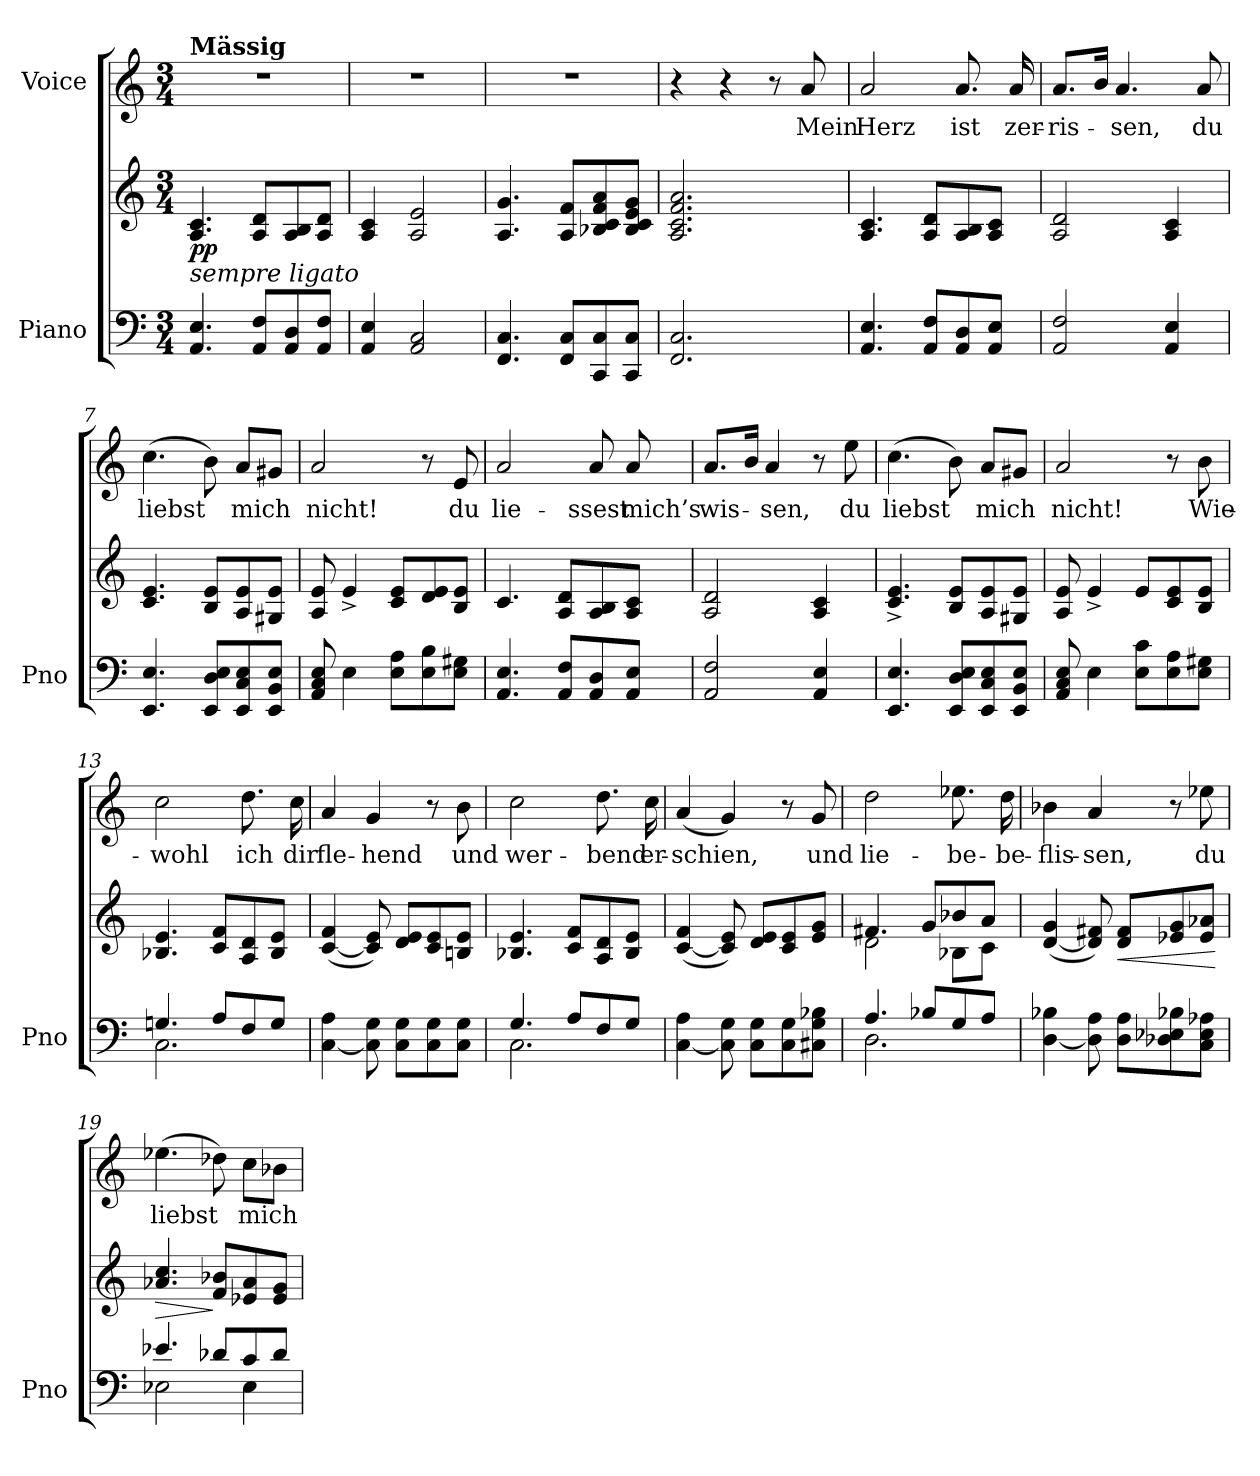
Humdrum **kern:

**kern	**kern	**dynam	**kern	**text
*part2	*part2	*part2	*part1	*part1
*staff3	*staff2	*staff2/3	*staff1	*staff1
*I"Piano	*	*	*I"Voice	*
*I'Pno	*	*	*	*
*clefF4	*clefG2	*	*clefG2	*
*k[]	*k[]	*	*k[]	*
*M3/4	*M3/4	*	*M3/4	*
=1	=1	=1	=1	=1
!	!	!	!LO:TX:a:B:t=Mässig	!
!	!LO:TX:b:i:t=sempre ligato	!	!	!
!	!	!LO:DY:b	!	!
4.AA/ 4.E/	4.A/ 4.c/	pp	2.r	.
8AA/ 8F/L	8A/ 8d/L	.	.	.
8AA/ 8D/	8A/ 8B/	.	.	.
8AA/ 8F/J	8A/ 8d/J	.	.	.
=2	=2	=2	=2	=2
4AA/ 4E/	4A/ 4c/	.	2.r	.
2AA/ 2C/	2A/ 2e/	.	.	.
=3	=3	=3	=3	=3
4.FF/ 4.C/	4.A/ 4.g/	.	2.r	.
8FF/ 8C/L	8A/ 8f/L	.	.	.
8CC/ 8C/	8B-X/ 8c/ 8f/ 8a/	.	.	.
8CC/ 8C/J	8B-/ 8c/ 8e/ 8g/J	.	.	.
=4	=4	=4	=4	=4
2.FF/ 2.C/	2.A/ 2.c/ 2.f/ 2.a/	.	4r	.
.	.	.	4r	.
.	.	.	8r	.
!	!	!	!	!LO:LY:b
.	.	.	8a/	Mein
=5	=5	=5	=5	=5
!	!	!	!	!LO:LY:b
4.AA/ 4.E/	4.A/ 4.c/	.	2a/	Herz
8AA/ 8F/L	8A/ 8d/L	.	.	.
!	!	!	!	!LO:LY:b
8AA/ 8D/	8A/ 8B/	.	8.a/	ist
8AA/ 8E/J	8A/ 8c/J	.	.	.
!	!	!	!	!LO:LY:b
.	.	.	16a/	zer-
=6	=6	=6	=6	=6
!	!	!	!	!LO:LY:b
2AA/ 2F/	2A/ 2d/	.	8.a/L	-ris-
.	.	.	16b/Jk	.
!	!	!	!	!LO:LY:b
.	.	.	4.a/	-sen,
4AA/ 4E/	4A/ 4c/	.	.	.
!	!	!	!	!LO:LY:b
.	.	.	8a/	du
=7	=7	=7	=7	=7
!	!	!	!	!LO:LY:b
4.EE/ 4.E/	4.c/ 4.e/	.	(4.cc\	liebst
8EE/ 8D/ 8E/L	8B/ 8e/L	.	8b\)	.
!	!	!	!	!LO:LY:b
8EE/ 8C/ 8E/	8A/ 8e/	.	8a/L	mich
8EE/ 8BB/ 8E/J	8G#X/ 8e/J	.	8g#X/J	.
!!LO:LB:g=z
=8	=8	=8	=8	=8
!	!	!	!	!LO:LY:b
8AA/ 8C/ 8E/	8A/ 8e/	.	2a/	nicht!
4E\	4e^/	.	.	.
8E\ 8A\L	8c/ 8e/L	.	.	.
8E\ 8B\	8d/ 8e/	.	8r	.
!	!	!	!	!LO:LY:b
8E\ 8G#X\J	8B/ 8e/J	.	8e/	du
=9	=9	=9	=9	=9
!	!	!	!	!LO:LY:b
4.AA/ 4.E/	4.c/	.	2a/	lie--
8AA/ 8F/L	8A/ 8d/L	.	.	.
!	!	!	!	!LO:LY:b
8AA/ 8D/	8A/ 8B/	.	8a/	-ssest
!	!	!	!	!LO:LY:b
8AA/ 8E/J	8A/ 8c/J	.	8a/	mich’s
=10	=10	=10	=10	=10
!	!	!	!	!LO:LY:b
2AA/ 2F/	2A/ 2d/	.	8.a/L	wis-
.	.	.	16b/Jk	.
!	!	!	!	!LO:LY:b
.	.	.	4a/	-sen,
4AA/ 4E/	4A/ 4c/	.	8r	.
!	!	!	!	!LO:LY:b
.	.	.	8ee\	du
=11	=11	=11	=11	=11
!	!	!	!	!LO:LY:b
4.EE/ 4.E/	4.c/^ 4.e/^	.	(4.cc\	liebst
8EE/ 8D/ 8E/L	8B/ 8e/L	.	8b\)	.
!	!	!	!	!LO:LY:b
8EE/ 8C/ 8E/	8A/ 8e/	.	8a/L	mich
8EE/ 8BB/ 8E/J	8G#X/ 8e/J	.	8g#X/J	.
=12	=12	=12	=12	=12
!	!	!	!	!LO:LY:b
8AA/ 8C/ 8E/	8A/ 8e/	.	2a/	nicht!
4E\	4e^/	.	.	.
8E\ 8c\L	8e/L	.	.	.
8E\ 8A\	8c/ 8e/	.	8r	.
!	!	!	!	!LO:LY:b
8E\ 8G#X\J	8B/ 8e/J	.	8b\	Wie-
=13	=13	=13	=13	=13
*^	*	*	*	*
!	!	!	!	!	!LO:LY:b
4.Gn/	2.C\	4.B-X/ 4.e/	.	2cc\	-wohl
8A/L	.	8c/ 8f/L	.	.	.
!	!	!	!	!	!LO:LY:b
8F/	.	8A/ 8d/	.	8.dd\	ich
8G/J	.	8B-/ 8e/J	.	.	.
!	!	!	!	!	!LO:LY:b
.	.	.	.	16cc\	dir
*v	*v	*	*	*	*
=14	=14	=14	=14	=14
!	!	!	!	!LO:LY:b
[4C\ 4A\	([4c/ 4f/	.	4a/	fle-
!	!	!	!	!LO:LY:b
8C\] 8G\	8c/] 8e/)	.	4g/	-hend
8C\ 8G\L	8d/ 8e/L	.	.	.
8C\ 8G\	8c/ 8e/	.	8r	.
!	!	!	!	!LO:LY:b
8C\ 8G\J	8Bn/ 8e/J	.	8b\	und
!!LO:LB:g=z
=15	=15	=15	=15	=15
*^	*	*	*	*
!	!	!	!	!	!LO:LY:b
4.G/	2.C\	4.B-X/ 4.e/	.	2cc\	wer-
8A/L	.	8c/ 8f/L	.	.	.
!	!	!	!	!	!LO:LY:b
8F/	.	8A/ 8d/	.	8.dd\	-bend
8G/J	.	8B-/ 8e/J	.	.	.
!	!	!	!	!	!LO:LY:b
.	.	.	.	16cc\	er-
*v	*v	*	*	*	*
=16	=16	=16	=16	=16
!	!	!	!	!LO:LY:b
[4C\ 4A\	([4c/ 4f/	.	(4a/	-schien,
8C\] 8G\	8c/] 8e/)	.	4g/)	.
8C\ 8G\L	8d/ 8e/L	.	.	.
8C\ 8G\	8c/ 8e/	.	8r	.
!	!	!	!	!LO:LY:b
8C#X\ 8G\ 8B-X\J	8e/ 8g/J	.	8g/	und
=17	=17	=17	=17	=17
*^	*^	*	*	*
!	!	!	!	!	!	!LO:LY:b
4.A/	2.D\	4.f#X/	2d\	.	2dd\	lie-
8B-X/L	.	8g/L	.	.	.	.
!	!	!	!	!	!	!LO:LY:b
8G/	.	8b-X/	8B-X\L	.	8.ee-X\	-be-
8A/J	.	8a/J	8c\J	.	.	.
!	!	!	!	!	!	!LO:LY:b
.	.	.	.	.	16dd\	-be-
*v	*v	*	*	*	*	*
*	*v	*v	*	*	*
=18	=18	=18	=18	=18
!	!	!	!	!LO:LY:b
[4D\ 4B-X\	([4d/ 4g/	.	4b-X\	-flis-
!	!	!	!	!LO:LY:b
8D\] 8A\	8d/] 8f#X/)	.	4a/	-sen,
!	!	!LO:HP:b	!	!
8D\ 8A\L	8d/ 8f#/L	<	.	.
8D-X\ 8E-X\ 8B-X\	8e-X/ 8g/	.	8r	.
!	!	!	!	!LO:LY:b
8C\ 8E-\ 8A-X\J	8e-/ 8a-X/J	.	8ee-X\	du
.	.	[	.	.
=19	=19	=19	=19	=19
*^	*	*	*	*
!	!	!	!LO:HP:b	!	!LO:LY:b
4.e-X/	2E-X\	4.a-X/ 4.cc/	>	(4.ee-X\	liebst
8d-X/L	.	8f/ 8b-X/L	]	8dd-X\)	.
!	!	!	!	!	!LO:LY:b
8c/	4E-\	8e-X/ 8a-/	.	8cc\L	mich
8d-/J	.	8e-/ 8g/J	.	8b-X\J	.
*v	*v	*	*	*	*
=	=	=	=	=
*-	*-	*-	*-	*-
